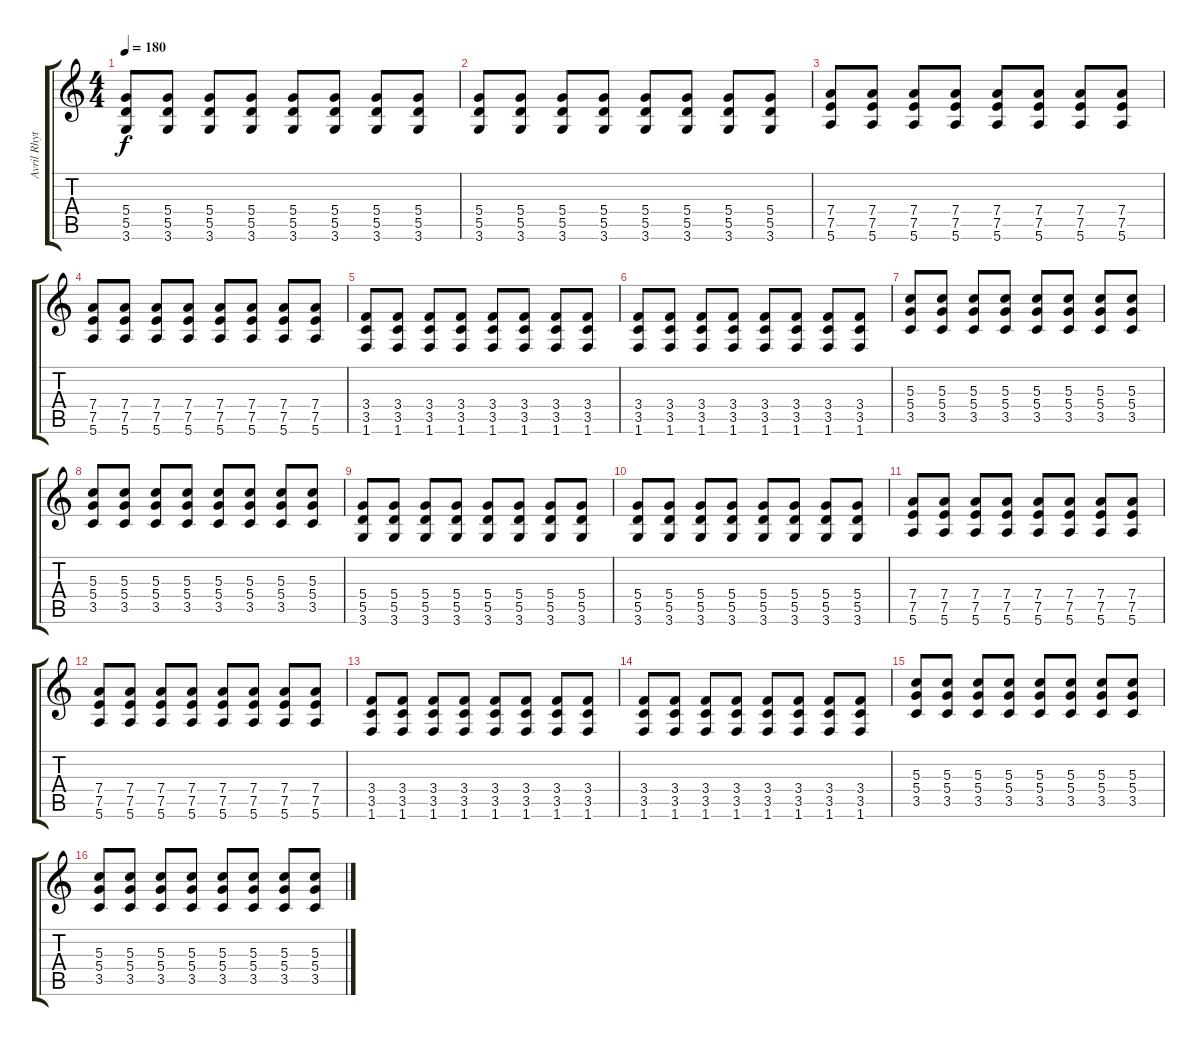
\track ("Avril Rhythm 2" "Avril Rhyt") {instrument distortionguitar}
\staff {score tabs}
\tuning (E4 B3 G3 D3 A2 E2) {hide}
\ts (4 4)
\tempo 180
\clef g2
\ks c
(5.4 5.5 3.6).8{dy f} (5.4 5.5 3.6).8 (5.4 5.5 3.6).8 (5.4 5.5 3.6).8 (5.4 5.5 3.6).8 (5.4 5.5 3.6).8 (5.4 5.5 3.6).8 (5.4 5.5 3.6).8 |
(5.4 5.5 3.6).8 (5.4 5.5 3.6).8 (5.4 5.5 3.6).8 (5.4 5.5 3.6).8 (5.4 5.5 3.6).8 (5.4 5.5 3.6).8 (5.4 5.5 3.6).8 (5.4 5.5 3.6).8 |
(7.4 7.5 5.6).8 (7.4 7.5 5.6).8 (7.4 7.5 5.6).8 (7.4 7.5 5.6).8 (7.4 7.5 5.6).8 (7.4 7.5 5.6).8 (7.4 7.5 5.6).8 (7.4 7.5 5.6).8 |
(7.4 7.5 5.6).8 (7.4 7.5 5.6).8 (7.4 7.5 5.6).8 (7.4 7.5 5.6).8 (7.4 7.5 5.6).8 (7.4 7.5 5.6).8 (7.4 7.5 5.6).8 (7.4 7.5 5.6).8 |
(3.4 3.5 1.6).8 (3.4 3.5 1.6).8 (3.4 3.5 1.6).8 (3.4 3.5 1.6).8 (3.4 3.5 1.6).8 (3.4 3.5 1.6).8 (3.4 3.5 1.6).8 (3.4 3.5 1.6).8 |
(3.4 3.5 1.6).8 (3.4 3.5 1.6).8 (3.4 3.5 1.6).8 (3.4 3.5 1.6).8 (3.4 3.5 1.6).8 (3.4 3.5 1.6).8 (3.4 3.5 1.6).8 (3.4 3.5 1.6).8 |
(5.3 5.4 3.5).8 (5.3 5.4 3.5).8 (5.3 5.4 3.5).8 (5.3 5.4 3.5).8 (5.3 5.4 3.5).8 (5.3 5.4 3.5).8 (5.3 5.4 3.5).8 (5.3 5.4 3.5).8 |
(5.3 5.4 3.5).8 (5.3 5.4 3.5).8 (5.3 5.4 3.5).8 (5.3 5.4 3.5).8 (5.3 5.4 3.5).8 (5.3 5.4 3.5).8 (5.3 5.4 3.5).8 (5.3 5.4 3.5).8 |
(5.4 5.5 3.6).8 (5.4 5.5 3.6).8 (5.4 5.5 3.6).8 (5.4 5.5 3.6).8 (5.4 5.5 3.6).8 (5.4 5.5 3.6).8 (5.4 5.5 3.6).8 (5.4 5.5 3.6).8 |
(5.4 5.5 3.6).8 (5.4 5.5 3.6).8 (5.4 5.5 3.6).8 (5.4 5.5 3.6).8 (5.4 5.5 3.6).8 (5.4 5.5 3.6).8 (5.4 5.5 3.6).8 (5.4 5.5 3.6).8 |
(7.4 7.5 5.6).8 (7.4 7.5 5.6).8 (7.4 7.5 5.6).8 (7.4 7.5 5.6).8 (7.4 7.5 5.6).8 (7.4 7.5 5.6).8 (7.4 7.5 5.6).8 (7.4 7.5 5.6).8 |
(7.4 7.5 5.6).8 (7.4 7.5 5.6).8 (7.4 7.5 5.6).8 (7.4 7.5 5.6).8 (7.4 7.5 5.6).8 (7.4 7.5 5.6).8 (7.4 7.5 5.6).8 (7.4 7.5 5.6).8 |
(3.4 3.5 1.6).8 (3.4 3.5 1.6).8 (3.4 3.5 1.6).8 (3.4 3.5 1.6).8 (3.4 3.5 1.6).8 (3.4 3.5 1.6).8 (3.4 3.5 1.6).8 (3.4 3.5 1.6).8 |
(3.4 3.5 1.6).8 (3.4 3.5 1.6).8 (3.4 3.5 1.6).8 (3.4 3.5 1.6).8 (3.4 3.5 1.6).8 (3.4 3.5 1.6).8 (3.4 3.5 1.6).8 (3.4 3.5 1.6).8 |
(5.3 5.4 3.5).8 (5.3 5.4 3.5).8 (5.3 5.4 3.5).8 (5.3 5.4 3.5).8 (5.3 5.4 3.5).8 (5.3 5.4 3.5).8 (5.3 5.4 3.5).8 (5.3 5.4 3.5).8 |
(5.3 5.4 3.5).8 (5.3 5.4 3.5).8 (5.3 5.4 3.5).8 (5.3 5.4 3.5).8 (5.3 5.4 3.5).8 (5.3 5.4 3.5).8 (5.3 5.4 3.5).8 (5.3 5.4 3.5).8
